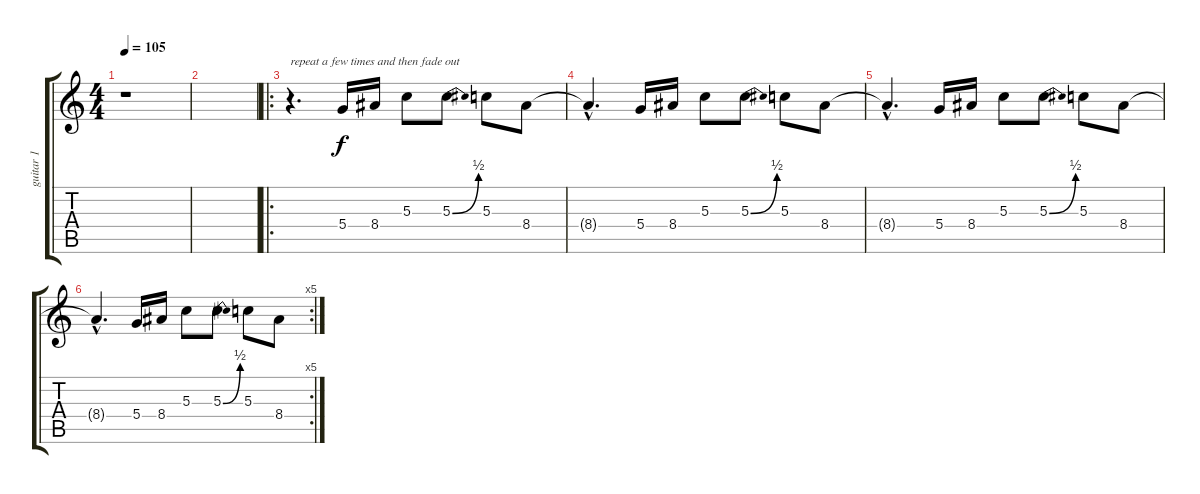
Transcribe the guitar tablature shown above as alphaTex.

\track ("guitar 1" "guitar 1") {instrument electricguitarclean}
\staff {score tabs}
\tuning (E4 B3 G3 D3 A2 E2) {hide}
\ts (4 4)
\tempo 105
\clef g2
\ks c
r.1{dy f} |
|
\ro
r.4{d txt "repeat a few times and then fade out"} 5.4.16 8.4.16 5.3.8 5.3{be (bend 0 0 60 2)}.8 5.3.8 8.4.8 |
8.4{hac t}.4{d} 5.4.16 8.4.16 5.3.8 5.3{be (bend 0 0 60 2)}.8 5.3.8 8.4.8 |
8.4{hac t}.4{d} 5.4.16 8.4.16 5.3.8 5.3{be (bend 0 0 60 2)}.8 5.3.8 8.4.8 |
\rc 5
8.4{hac t}.4{d} 5.4.16 8.4.16 5.3.8 5.3{be (bend 0 0 60 2)}.8 5.3.8 8.4.8
